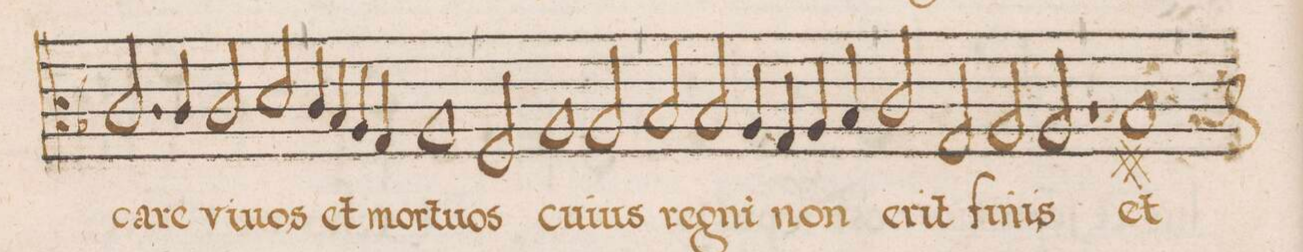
**kern	**text
*I"TENOR	*
*clefC3	*
*k[b-]	*
*met(C|)	*
*M2/1	*
2.c/	-ca-
4c/	-re
2c/	vi-
2d/	-uos
=113	=113
4c/	et
4B-/	.
4A/	.
4G/	mor-
1A/	-tu-
=114	=114
2F/	-os
1A/	cu-
2A/	-ius
=115	=115
2B-/	re-
2B-/	-gni
4A/	non
4G/	.
4A/	.
4B-/	.
=116	=116
2c/	e-
2G/	-rit
2A/	fi-
2A/	-nis
=117	=117
1r	.
1Bn/	et
=118	=118
*-	*-
